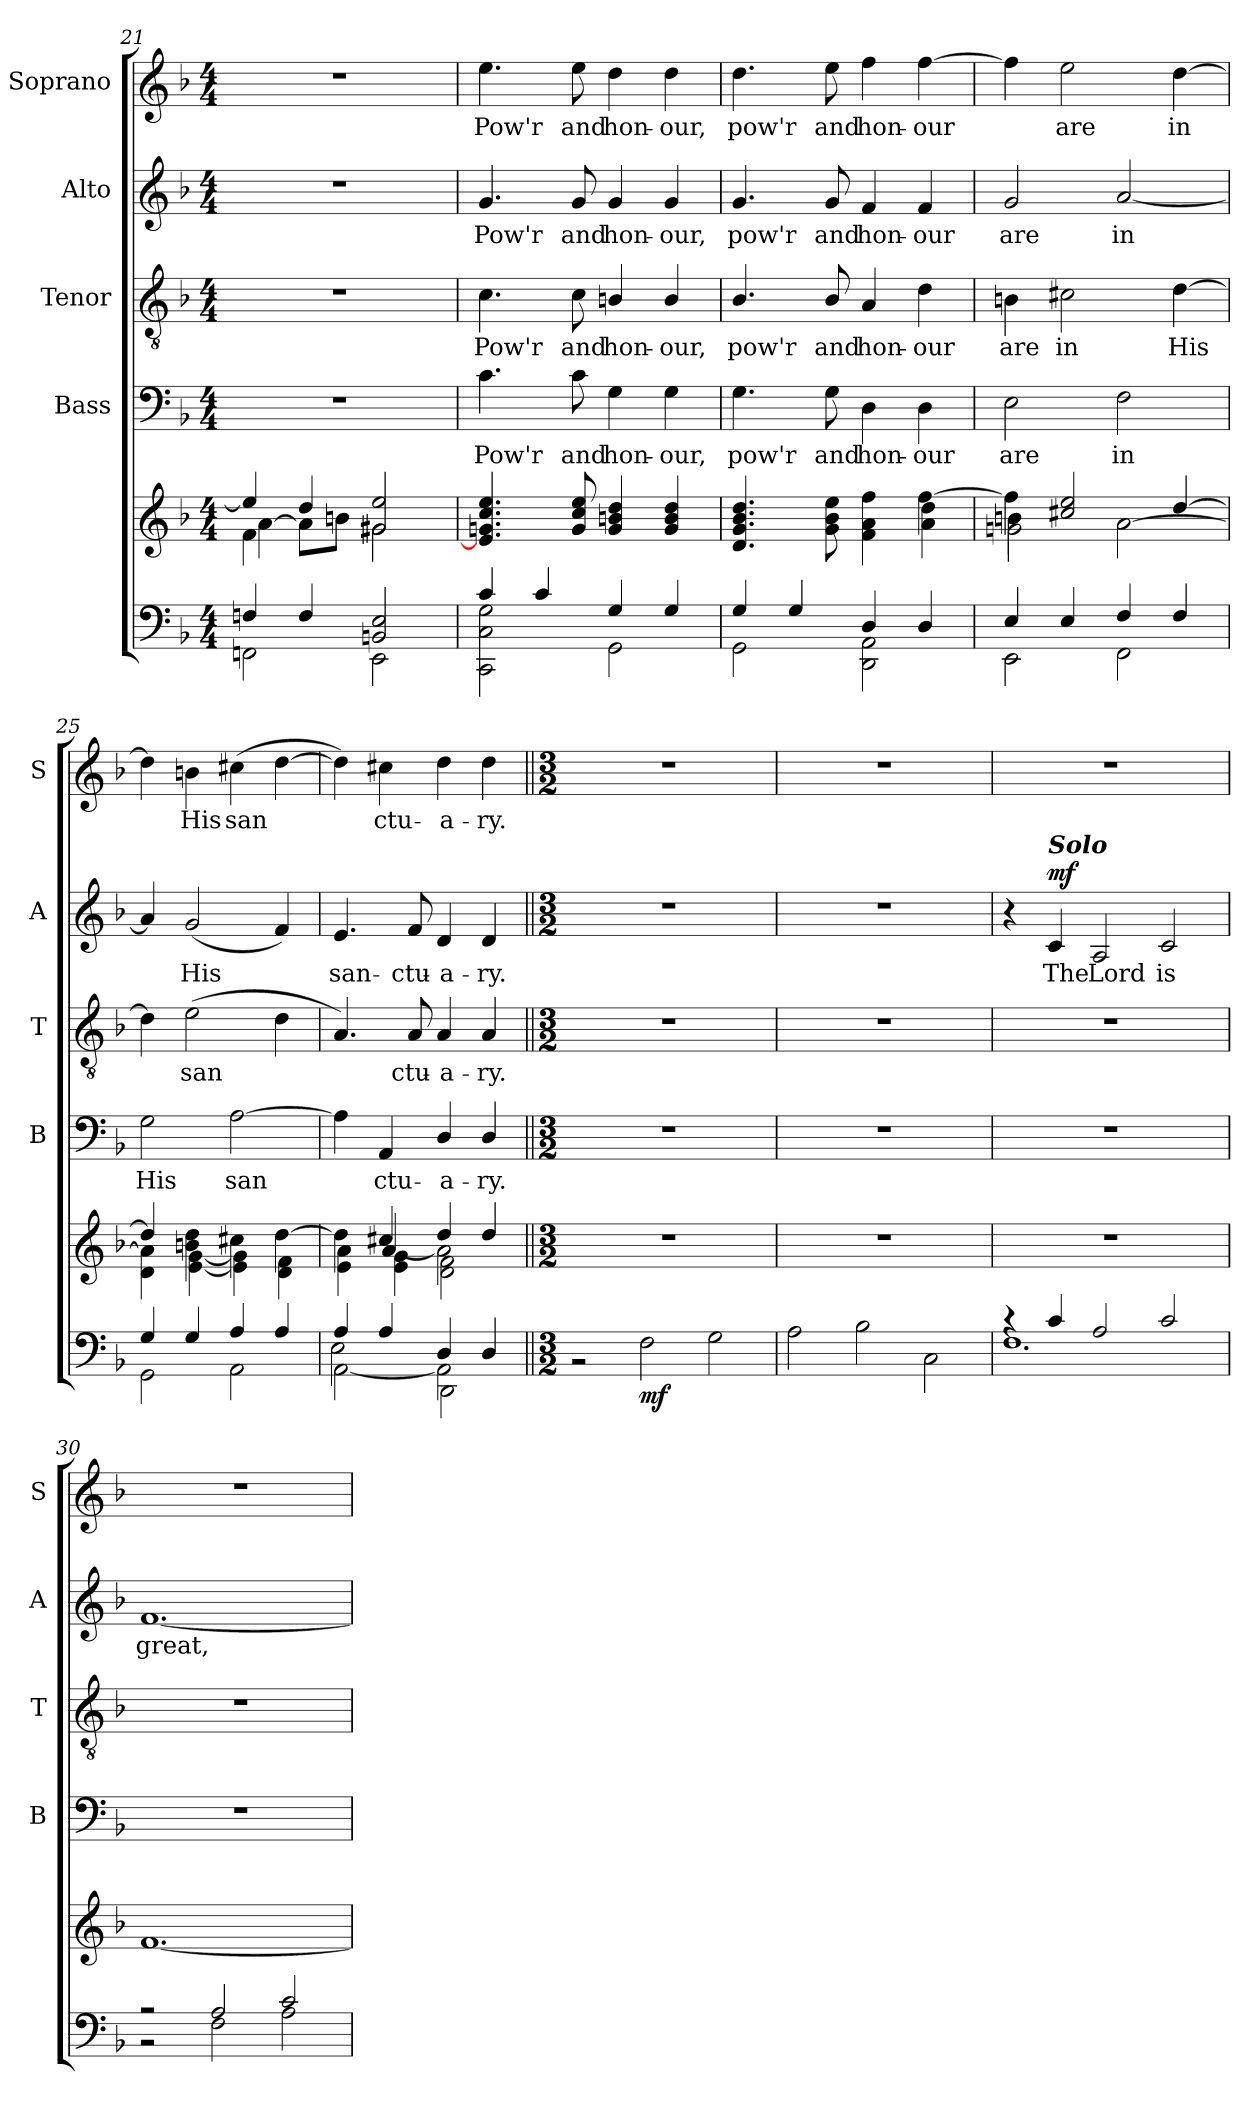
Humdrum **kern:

**kern	**dynam	**kern	**kern	**text	**kern	**text	**kern	**text	**dynam	**kern	**text
*part6	*part6	*part5	*part4	*part4	*part3	*part3	*part2	*part2	*part2	*part1	*part1
*staff6	*staff6	*staff5	*staff4	*staff4	*staff3	*staff3	*staff2	*staff2	*staff2	*staff1	*staff1
*	*	*	*I"Bass	*	*I"Tenor	*	*I"Alto	*	*	*I"Soprano	*
*	*	*	*I'B	*	*I'T	*	*I'A	*	*	*I'S	*
*clefF4	*	*clefG2	*clefF4	*	*clefGv2	*	*clefG2	*	*	*clefG2	*
*k[b-]	*	*k[b-]	*k[b-]	*	*k[b-]	*	*k[b-]	*	*	*k[b-]	*
*F:	*	*F:	*F:	*	*F:	*	*F:	*	*	*F:	*
*M4/4	*	*M4/4	*M4/4	*	*M4/4	*	*M4/4	*	*	*M4/4	*
=21	=21	=21	=21	=21	=21	=21	=21	=21	=21	=21	=21
*^	*	*^	*	*	*	*	*	*	*	*	*
*	*	*	*	*^	*	*	*	*	*	*	*	*	*
4Fni/	2FFni\	.	4ee/]	4f\	[4a\	1r	.	1r	.	1r	.	.	1r	.
4F/	.	.	4dd/	2.ryy	8a\L]	.	.	.	.	.	.	.	.	.
.	.	.	.	.	8bn\J	.	.	.	.	.	.	.	.	.
2BBn/ 2E/	2EE\	.	2g#X/ 2ee/	.	2g#\	.	.	.	.	.	.	.	.	.
=22	=22	=22	=22	=22	=22	=22	=22	=22	=22	=22	=22	=22	=22	=22
!	!	!	!	!	!	!	!LO:LY:b	!	!LO:LY:b	!	!LO:LY:b	!	!	!LO:LY:b
*	*	*	*v	*v	*v	*	*	*	*	*	*	*	*	*
4c/	2CC\ 2C\ 2G\	.	4.e/] 4.gni/ 4.cc/ 4.ee/	4.c\	Pow'r	4.c\	Pow'r	4.g/	Pow'r	.	4.ee\	Pow'r
4c/	.	.	.	.	.	.	.	.	.	.	.	.
!	!	!	!	!	!LO:LY:b	!	!LO:LY:b	!	!LO:LY:b	!	!	!LO:LY:b
.	.	.	8g/ 8cc/ 8ee/	8c\	and	8c\	and	8g/	and	.	8ee\	and
!	!	!	!	!	!LO:LY:b	!	!LO:LY:b	!	!LO:LY:b	!	!	!LO:LY:b
4G/	2GG\	.	4g/ 4bn/ 4dd/	4G\	hon-	4Bn/	hon-	4g/	hon-	.	4dd\	hon-
!	!	!	!	!	!LO:LY:b	!	!LO:LY:b	!	!LO:LY:b	!	!	!LO:LY:b
4G/	.	.	4g/ 4b/ 4dd/	4G\	-our,	4B/	-our,	4g/	-our,	.	4dd\	-our,
=23	=23	=23	=23	=23	=23	=23	=23	=23	=23	=23	=23	=23
*	*	*	*^	*	*	*	*	*	*	*	*	*
!	!	!	!	!	!	!LO:LY:b	!	!LO:LY:b	!	!LO:LY:b	!	!	!LO:LY:b
4G/	2GG\	.	4.d/ 4.g/ 4.b-i/ 4.dd/	4.ryy	4.G\	pow'r	4.B-i/	pow'r	4.g/	pow'r	.	4.dd\	pow'r
4G/	.	.	.	.	.	.	.	.	.	.	.	.	.
!	!	!	!	!	!	!LO:LY:b	!	!LO:LY:b	!	!LO:LY:b	!	!	!LO:LY:b
.	.	.	4.ryy	8g\ 8b-\ 8ee\	8G\	and	8B-/	and	8g/	and	.	8ee\	and
!	!	!	!	!	!	!LO:LY:b	!	!LO:LY:b	!	!LO:LY:b	!	!	!LO:LY:b
4D/	2DD\ 2AA\	.	.	4f\ 4a\ 4ff\	4D\	hon-	4A/	hon-	4f/	hon-	.	4ff\	hon-
!	!	!	!	!	!	!LO:LY:b	!	!LO:LY:b	!	!LO:LY:b	!	!	!LO:LY:b
4D/	.	.	[4ff\	4a\ 4dd\	4D\	-our	4d\	-our	4f/	-our	.	[4ff\	-our
=24	=24	=24	=24	=24	=24	=24	=24	=24	=24	=24	=24	=24	=24
*	*	*	*	*^	*	*	*	*	*	*	*	*	*
!	!	!	!	!	!	!	!LO:LY:b	!	!LO:LY:b	!	!LO:LY:b	!	!	!
4E/	2EE\	.	4ff\]	4bn\	2gni\	2E\	are	4Bn\	are	2g/	are	.	4ff\]	.
!	!	!	!	!	!	!	!	!	!LO:LY:b	!	!	!	!	!LO:LY:b
4E/	.	.	2cc#X/ 2ee/	2.ryy	.	.	.	2c#X\	in	.	.	.	2ee\	are
!	!	!	!	!	!	!	!LO:LY:b	!	!	!	!LO:LY:b	!	!	!
4F/	2FF\	.	.	.	[2a\	2F\	in	.	.	[2a/	in	.	.	.
!	!	!	!	!	!	!	!	!	!LO:LY:b	!	!	!	!	!LO:LY:b
4F/	.	.	[4dd/	.	.	.	.	[4d\	His	.	.	.	[4dd\	in
*	*	*	*	*v	*v	*	*	*	*	*	*	*	*	*
!!LO:PB:g=z
=25	=25	=25	=25	=25	=25	=25	=25	=25	=25	=25	=25	=25	=25
!	!	!	!	!	!	!LO:LY:b	!	!	!	!	!	!	!
4G/	2GG\	.	4dd/]	4d\ 4a\]	2G\	His	4d\]	.	4a/]	.	.	4dd\]	.
!	!	!	!	!	!	!	!	!LO:LY:b	!	!LO:LY:b	!	!	!LO:LY:b
4G/	.	.	4bn\ 4dd\	[4e\ [4g\	.	.	(>2e\	san­	(<2g/	His	.	4bn\	His
!	!	!	!	!	!	!LO:LY:b	!	!	!	!	!	!	!LO:LY:b
4A/	2AA\	.	4cc#X\	4e\] 4g\]	[2A\	san­	.	.	.	.	.	(>4cc#X\	san­
4A/	.	.	[4dd\	4d\ 4f\	.	.	4d\	.	4f/)	.	.	[4dd\	.
=26	=26	=26	=26	=26	=26	=26	=26	=26	=26	=26	=26	=26	=26
*	*^	*	*	*^	*	*	*	*	*	*	*	*	*
!	!	!	!	!	!	!	!	!	!	!	!	!LO:LY:b	!	!	!
4A/	[2AA\	2E\	.	4dd\]	4ryy	4e\ 4a\	4A\]	.	4.A/)	.	4.e/	san-	.	4dd\])	.
!	!	!	!	!	!	!	!	!LO:LY:b	!	!	!	!	!	!	!LO:LY:b
4A/	.	.	.	4cc#X/	[4a/	4e\ 4g\	4AA/	ctu-	.	.	.	.	.	4cc#X\	ctu-
!	!	!	!	!	!	!	!	!	!	!LO:LY:b	!	!LO:LY:b	!	!	!
.	.	.	.	.	.	.	.	.	8A/	ctu-	8f/	-ctu-	.	.	.
!	!	!	!	!	!	!	!	!LO:LY:b	!	!LO:LY:b	!	!LO:LY:b	!	!	!LO:LY:b
4D/	2AA\]	2DD\	.	4dd/	2a\]	2d\ 2f\	4D/	-a-	4A/	-a-	4d/	-a-	.	4dd\	-a-
!	!	!	!	!	!	!	!	!LO:LY:b	!	!LO:LY:b	!	!LO:LY:b	!	!	!LO:LY:b
4D/	.	.	.	4dd/	.	.	4D/	-ry.	4A/	-ry.	4d/	-ry.	.	4dd\	-ry.
*v	*v	*v	*	*	*	*	*	*	*	*	*	*	*	*	*
*	*	*v	*v	*v	*	*	*	*	*	*	*	*	*
=27||	=27||	=27||	=27||	=27||	=27||	=27||	=27||	=27||	=27||	=27||	=27||
*M3/2	*	*M3/2	*M3/2	*	*M3/2	*	*M3/2	*	*	*M3/2	*
*^	*	*	*	*	*	*	*	*	*	*	*
1.ryy	2r	.	1.r	1.r	.	1.r	.	1.r	.	.	1.r	.
!	!	!LO:DY:b	!	!	!	!	!	!	!	!	!	!
.	2F\	mf	.	.	.	.	.	.	.	.	.	.
.	2G\	.	.	.	.	.	.	.	.	.	.	.
=28	=28	=28	=28	=28	=28	=28	=28	=28	=28	=28	=28	=28
1.ryy	2A\	.	1.r	1.r	.	1.r	.	1.r	.	.	1.r	.
.	2B-\	.	.	.	.	.	.	.	.	.	.	.
.	2C\	.	.	.	.	.	.	.	.	.	.	.
=29	=29	=29	=29	=29	=29	=29	=29	=29	=29	=29	=29	=29
4rc	1.F	.	1.r	1.r	.	1.r	.	4r	.	.	1.r	.
!	!	!	!	!	!	!	!	!LO:TX:a:Bi:t=Solo	!	!	!	!
!	!	!	!	!	!	!	!	!	!LO:LY:b	!LO:DY:b	!	!
4c/	.	.	.	.	.	.	.	4c/	The	mf	.	.
!	!	!	!	!	!	!	!	!	!LO:LY:b	!	!	!
2A/	.	.	.	.	.	.	.	2A/	Lord	.	.	.
!	!	!	!	!	!	!	!	!	!LO:LY:b	!	!	!
2c/	.	.	.	.	.	.	.	2c/	is	.	.	.
=30	=30	=30	=30	=30	=30	=30	=30	=30	=30	=30	=30	=30
!	!	!	!	!	!	!	!	!	!LO:LY:b	!	!	!
2r	2r	.	[1.f	1.r	.	1.r	.	[1.f	great,	.	1.r	.
2A/	2F\	.	.	.	.	.	.	.	.	.	.	.
2c/	2A\	.	.	.	.	.	.	.	.	.	.	.
*v	*v	*	*	*	*	*	*	*	*	*	*	*
=	=	=	=	=	=	=	=	=	=	=	=
*-	*-	*-	*-	*-	*-	*-	*-	*-	*-	*-	*-
